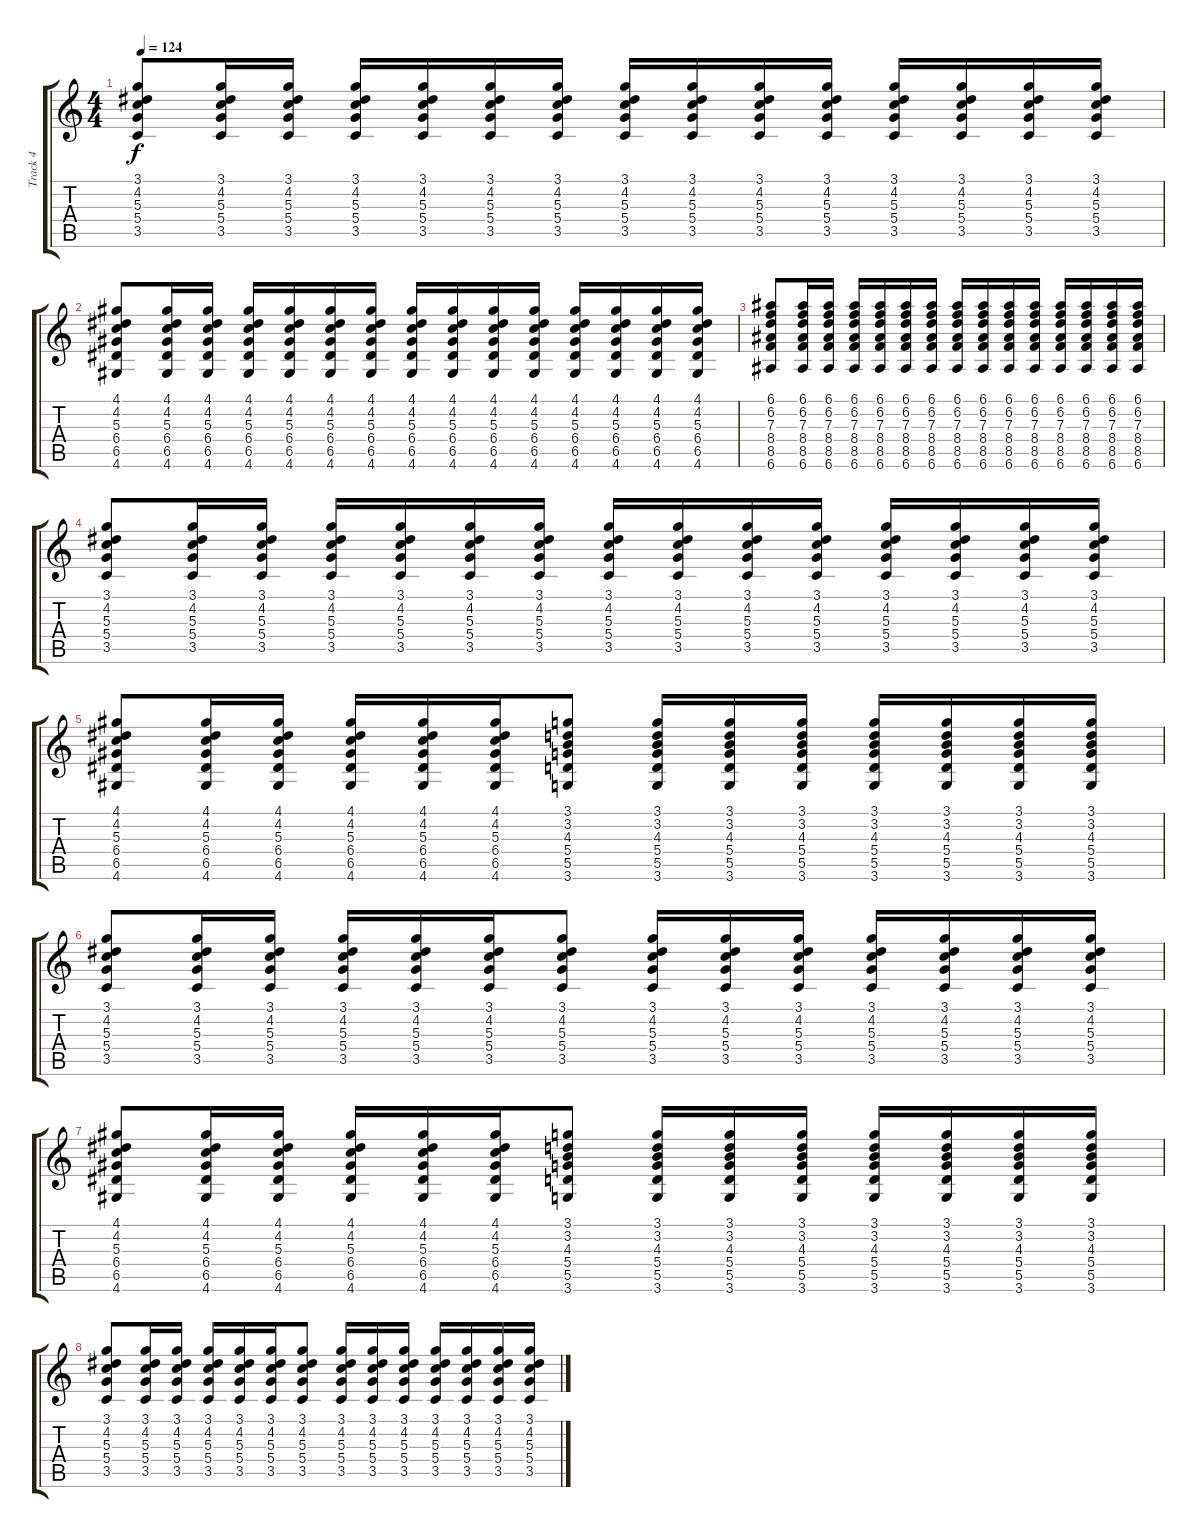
\track ("Track 4" "Track 4") {instrument overdrivenguitar}
\staff {score tabs}
\tuning (E4 B3 G3 D3 A2 E2) {hide}
\ts (4 4)
\tempo 124
\clef g2
\ks c
(3.1 4.2 5.3 5.4 3.5).8{dy f} (3.1 4.2 5.3 5.4 3.5).16 (3.1 4.2 5.3 5.4 3.5).16 (3.1 4.2 5.3 5.4 3.5).16 (3.1 4.2 5.3 5.4 3.5).16 (3.1 4.2 5.3 5.4 3.5).16 (3.1 4.2 5.3 5.4 3.5).16 (3.1 4.2 5.3 5.4 3.5).16 (3.1 4.2 5.3 5.4 3.5).16 (3.1 4.2 5.3 5.4 3.5).16 (3.1 4.2 5.3 5.4 3.5).16 (3.1 4.2 5.3 5.4 3.5).16 (3.1 4.2 5.3 5.4 3.5).16 (3.1 4.2 5.3 5.4 3.5).16 (3.1 4.2 5.3 5.4 3.5).16 |
(4.1 4.2 5.3 6.4 6.5 4.6).8 (4.1 4.2 5.3 6.4 6.5 4.6).16 (4.1 4.2 5.3 6.4 6.5 4.6).16 (4.1 4.2 5.3 6.4 6.5 4.6).16 (4.1 4.2 5.3 6.4 6.5 4.6).16 (4.1 4.2 5.3 6.4 6.5 4.6).16 (4.1 4.2 5.3 6.4 6.5 4.6).16 (4.1 4.2 5.3 6.4 6.5 4.6).16 (4.1 4.2 5.3 6.4 6.5 4.6).16 (4.1 4.2 5.3 6.4 6.5 4.6).16 (4.1 4.2 5.3 6.4 6.5 4.6).16 (4.1 4.2 5.3 6.4 6.5 4.6).16 (4.1 4.2 5.3 6.4 6.5 4.6).16 (4.1 4.2 5.3 6.4 6.5 4.6).16 (4.1 4.2 5.3 6.4 6.5 4.6).16 |
(6.1 6.2 7.3 8.4 8.5 6.6).8 (6.1 6.2 7.3 8.4 8.5 6.6).16 (6.1 6.2 7.3 8.4 8.5 6.6).16 (6.1 6.2 7.3 8.4 8.5 6.6).16 (6.1 6.2 7.3 8.4 8.5 6.6).16 (6.1 6.2 7.3 8.4 8.5 6.6).16 (6.1 6.2 7.3 8.4 8.5 6.6).16 (6.1 6.2 7.3 8.4 8.5 6.6).16 (6.1 6.2 7.3 8.4 8.5 6.6).16 (6.1 6.2 7.3 8.4 8.5 6.6).16 (6.1 6.2 7.3 8.4 8.5 6.6).16 (6.1 6.2 7.3 8.4 8.5 6.6).16 (6.1 6.2 7.3 8.4 8.5 6.6).16 (6.1 6.2 7.3 8.4 8.5 6.6).16 (6.1 6.2 7.3 8.4 8.5 6.6).16 |
(3.1 4.2 5.3 5.4 3.5).8 (3.1 4.2 5.3 5.4 3.5).16 (3.1 4.2 5.3 5.4 3.5).16 (3.1 4.2 5.3 5.4 3.5).16 (3.1 4.2 5.3 5.4 3.5).16 (3.1 4.2 5.3 5.4 3.5).16 (3.1 4.2 5.3 5.4 3.5).16 (3.1 4.2 5.3 5.4 3.5).16 (3.1 4.2 5.3 5.4 3.5).16 (3.1 4.2 5.3 5.4 3.5).16 (3.1 4.2 5.3 5.4 3.5).16 (3.1 4.2 5.3 5.4 3.5).16 (3.1 4.2 5.3 5.4 3.5).16 (3.1 4.2 5.3 5.4 3.5).16 (3.1 4.2 5.3 5.4 3.5).16 |
(4.1 4.2 5.3 6.4 6.5 4.6).8 (4.1 4.2 5.3 6.4 6.5 4.6).16 (4.1 4.2 5.3 6.4 6.5 4.6).16 (4.1 4.2 5.3 6.4 6.5 4.6).16 (4.1 4.2 5.3 6.4 6.5 4.6).16 (4.1 4.2 5.3 6.4 6.5 4.6).16 (3.1 3.2 4.3 5.4 5.5 3.6).8 (3.1 3.2 4.3 5.4 5.5 3.6).16 (3.1 3.2 4.3 5.4 5.5 3.6).16 (3.1 3.2 4.3 5.4 5.5 3.6).16 (3.1 3.2 4.3 5.4 5.5 3.6).16 (3.1 3.2 4.3 5.4 5.5 3.6).16 (3.1 3.2 4.3 5.4 5.5 3.6).16 (3.1 3.2 4.3 5.4 5.5 3.6).16 |
(3.1 4.2 5.3 5.4 3.5).8 (3.1 4.2 5.3 5.4 3.5).16 (3.1 4.2 5.3 5.4 3.5).16 (3.1 4.2 5.3 5.4 3.5).16 (3.1 4.2 5.3 5.4 3.5).16 (3.1 4.2 5.3 5.4 3.5).16 (3.1 4.2 5.3 5.4 3.5).8 (3.1 4.2 5.3 5.4 3.5).16 (3.1 4.2 5.3 5.4 3.5).16 (3.1 4.2 5.3 5.4 3.5).16 (3.1 4.2 5.3 5.4 3.5).16 (3.1 4.2 5.3 5.4 3.5).16 (3.1 4.2 5.3 5.4 3.5).16 (3.1 4.2 5.3 5.4 3.5).16 |
(4.1 4.2 5.3 6.4 6.5 4.6).8 (4.1 4.2 5.3 6.4 6.5 4.6).16 (4.1 4.2 5.3 6.4 6.5 4.6).16 (4.1 4.2 5.3 6.4 6.5 4.6).16 (4.1 4.2 5.3 6.4 6.5 4.6).16 (4.1 4.2 5.3 6.4 6.5 4.6).16 (3.1 3.2 4.3 5.4 5.5 3.6).8 (3.1 3.2 4.3 5.4 5.5 3.6).16 (3.1 3.2 4.3 5.4 5.5 3.6).16 (3.1 3.2 4.3 5.4 5.5 3.6).16 (3.1 3.2 4.3 5.4 5.5 3.6).16 (3.1 3.2 4.3 5.4 5.5 3.6).16 (3.1 3.2 4.3 5.4 5.5 3.6).16 (3.1 3.2 4.3 5.4 5.5 3.6).16 |
(3.1 4.2 5.3 5.4 3.5).8 (3.1 4.2 5.3 5.4 3.5).16 (3.1 4.2 5.3 5.4 3.5).16 (3.1 4.2 5.3 5.4 3.5).16 (3.1 4.2 5.3 5.4 3.5).16 (3.1 4.2 5.3 5.4 3.5).16 (3.1 4.2 5.3 5.4 3.5).8 (3.1 4.2 5.3 5.4 3.5).16 (3.1 4.2 5.3 5.4 3.5).16 (3.1 4.2 5.3 5.4 3.5).16 (3.1 4.2 5.3 5.4 3.5).16 (3.1 4.2 5.3 5.4 3.5).16 (3.1 4.2 5.3 5.4 3.5).16 (3.1 4.2 5.3 5.4 3.5).16
